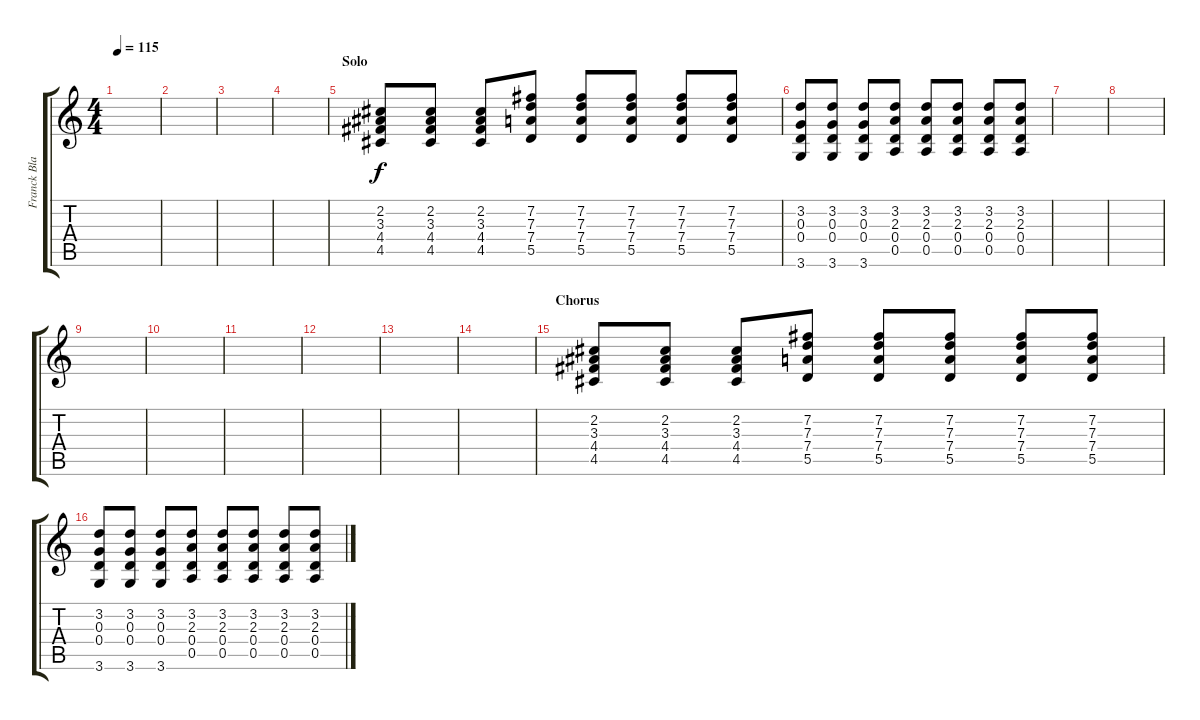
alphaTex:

\track ("Franck Black" "Franck Bla") {instrument distortionguitar}
\staff {score tabs}
\tuning (E4 B3 G3 D3 A2 E2) {hide}
\ts (4 4)
\tempo 115
\clef g2
\ks c
|
|
|
|
\section ("" "Solo")
(2.2 3.3 4.4 4.5).8 (2.2 3.3 4.4 4.5).8 (2.2 3.3 4.4 4.5).8 (7.2 7.3 7.4 5.5).8 (7.2 7.3 7.4 5.5).8 (7.2 7.3 7.4 5.5).8 (7.2 7.3 7.4 5.5).8 (7.2 7.3 7.4 5.5).8 |
(3.2 0.3 0.4 3.6).8 (3.2 0.3 0.4 3.6).8 (3.2 0.3 0.4 3.6).8 (3.2 2.3 0.4 0.5).8 (3.2 2.3 0.4 0.5).8 (3.2 2.3 0.4 0.5).8 (3.2 2.3 0.4 0.5).8 (3.2 2.3 0.4 0.5).8 |
\section ("" "")
|
|
|
|
|
|
|
|
\section ("" "Chorus")
(2.2 3.3 4.4 4.5).8 (2.2 3.3 4.4 4.5).8 (2.2 3.3 4.4 4.5).8 (7.2 7.3 7.4 5.5).8 (7.2 7.3 7.4 5.5).8 (7.2 7.3 7.4 5.5).8 (7.2 7.3 7.4 5.5).8 (7.2 7.3 7.4 5.5).8 |
(3.2 0.3 0.4 3.6).8 (3.2 0.3 0.4 3.6).8 (3.2 0.3 0.4 3.6).8 (3.2 2.3 0.4 0.5).8 (3.2 2.3 0.4 0.5).8 (3.2 2.3 0.4 0.5).8 (3.2 2.3 0.4 0.5).8 (3.2 2.3 0.4 0.5).8
